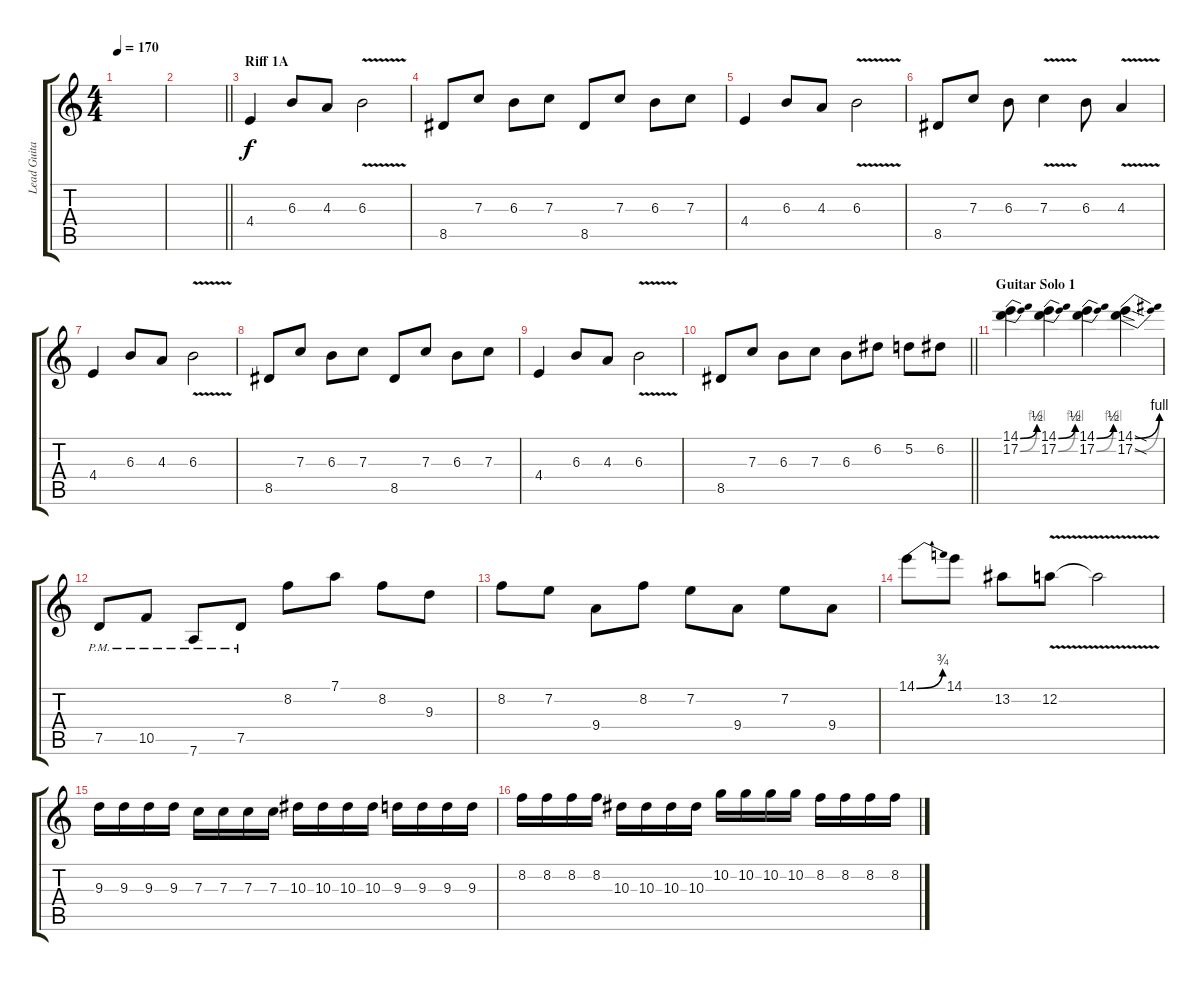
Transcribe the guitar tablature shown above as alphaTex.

\track ("Lead Guitar" "Lead Guita") {instrument distortionguitar}
\staff {score tabs}
\tuning (D4 A3 F3 C3 G2 D2) {hide}
\ts (4 4)
\tempo 170
\clef g2
\ks c
|
\barLineRight lightlight
|
\section ("" "Riff 1A")
4.4.4 6.3.8 4.3.8 6.3{v}.2 |
8.5.8 7.3.8 6.3.8 7.3.8 8.5.8 7.3.8 6.3.8 7.3.8 |
4.4.4 6.3.8 4.3.8 6.3{v}.2 |
8.5.8 7.3.8 6.3.8 7.3{v}.4 6.3.8 4.3{v}.4 |
4.4.4 6.3.8 4.3.8 6.3{v}.2 |
8.5.8 7.3.8 6.3.8 7.3.8 8.5.8 7.3.8 6.3.8 7.3.8 |
4.4.4 6.3.8 4.3.8 6.3{v}.2 |
\barLineRight lightlight
8.5.8 7.3.8 6.3.8 7.3.8 6.3.8 6.2.8 5.2.8 6.2.8 |
\section ("" "Guitar Solo 1")
(14.1{be (bend 0 0 60 2)} 17.2{be (bend 0 0 60 4)}).4{balance 3} (14.1{be (bend 0 0 60 2)} 17.2{be (bend 0 0 60 4)}).4 (14.1{be (bend 0 0 60 2)} 17.2{be (bend 0 0 60 4)}).4 (14.1{be (bend 0 0 60 4) sod} 17.2{be (bend 0 0 60 4) sod}).4 |
7.5{pm}.8 10.5{pm}.8 7.6{pm}.8 7.5{pm}.8 8.2.8 7.1.8 8.2.8 9.3.8 |
8.2.8 7.2.8 9.4.8 8.2.8 7.2.8 9.4.8 7.2.8 9.4.8 |
14.1{be (bend 0 0 60 3)}.8 14.1.8 13.2.8 12.2{v}.8 12.2{t}.2 |
9.3.16 9.3.16 9.3.16 9.3.16 7.3.16 7.3.16 7.3.16 7.3.16 10.3.16 10.3.16 10.3.16 10.3.16 9.3.16 9.3.16 9.3.16 9.3.16 |
8.2.16 8.2.16 8.2.16 8.2.16 10.3.16 10.3.16 10.3.16 10.3.16 10.2.16 10.2.16 10.2.16 10.2.16 8.2.16 8.2.16 8.2.16 8.2.16
